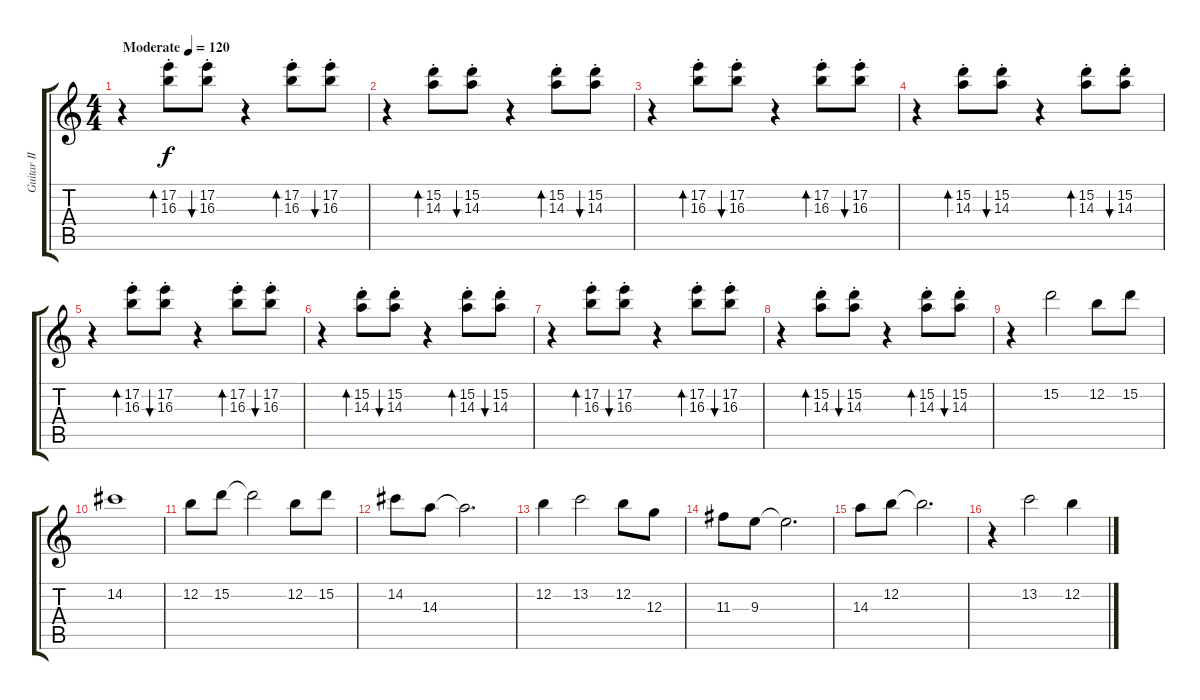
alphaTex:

\track ("Guitar II" "Guitar II") {instrument electricguitarclean}
\staff {score tabs}
\tuning (E4 B3 G3 D3 A2 E2) {hide}
\ts (4 4)
\tempo (120 "Moderate")
\clef g2
\ks c
r.4{dy f instrument electricguitarclean} (17.2{st} 16.3{st}).8{bd 60} (17.2{st} 16.3{st}).8{bu 60} r.4 (17.2{st} 16.3{st}).8{bd 60} (17.2{st} 16.3{st}).8{bu 60} |
r.4 (15.2{st} 14.3{st}).8{bd 60} (15.2{st} 14.3{st}).8{bu 60} r.4 (15.2{st} 14.3{st}).8{bd 60} (15.2{st} 14.3{st}).8{bu 60} |
r.4 (17.2{st} 16.3{st}).8{bd 60} (17.2{st} 16.3{st}).8{bu 60} r.4 (17.2{st} 16.3{st}).8{bd 60} (17.2{st} 16.3{st}).8{bu 60} |
r.4 (15.2{st} 14.3{st}).8{bd 60} (15.2{st} 14.3{st}).8{bu 60} r.4 (15.2{st} 14.3{st}).8{bd 60} (15.2{st} 14.3{st}).8{bu 60} |
r.4 (17.2{st} 16.3{st}).8{bd 60} (17.2{st} 16.3{st}).8{bu 60} r.4 (17.2{st} 16.3{st}).8{bd 60} (17.2{st} 16.3{st}).8{bu 60} |
r.4 (15.2{st} 14.3{st}).8{bd 60} (15.2{st} 14.3{st}).8{bu 60} r.4 (15.2{st} 14.3{st}).8{bd 60} (15.2{st} 14.3{st}).8{bu 60} |
r.4 (17.2{st} 16.3{st}).8{bd 60} (17.2{st} 16.3{st}).8{bu 60} r.4 (17.2{st} 16.3{st}).8{bd 60} (17.2{st} 16.3{st}).8{bu 60} |
r.4 (15.2{st} 14.3{st}).8{bd 60} (15.2{st} 14.3{st}).8{bu 60} r.4 (15.2{st} 14.3{st}).8{bd 60} (15.2{st} 14.3{st}).8{bu 60} |
r.4{instrument distortionguitar} 15.2.2 12.2.8 15.2.8 |
14.2.1 |
12.2.8 15.2.8 15.2{t}.2 12.2.8 15.2.8 |
14.2.8 14.3.8 14.3{t}.2{d} |
12.2.4 13.2.2 12.2.8 12.3.8 |
11.3.8 9.3.8 9.3{t}.2{d} |
14.3.8 12.2.8 12.2{t}.2{d} |
r.4 13.2.2 12.2.4
